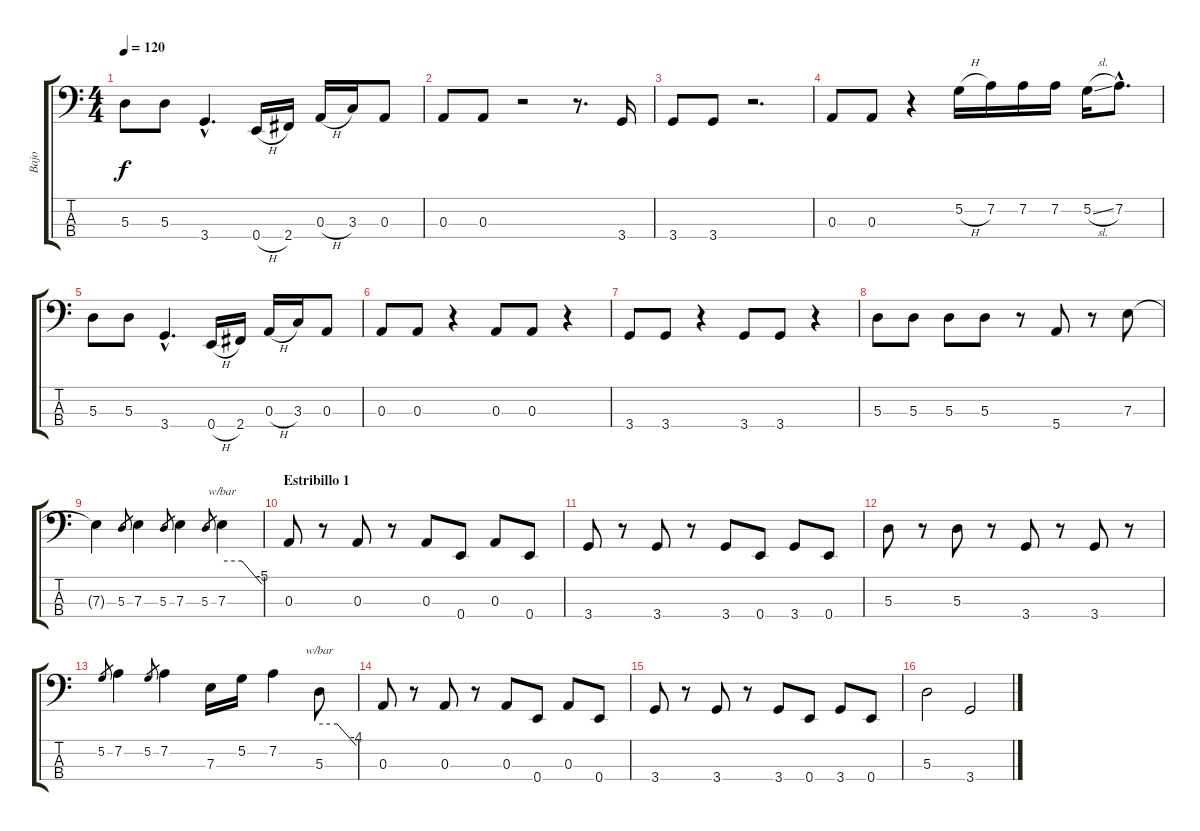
\track ("Bajo" "Bajo") {instrument electricbasspick}
\staff {score tabs}
\tuning (G2 D2 A1 E1) {hide}
\ts (4 4)
\tempo 120
\clef f4
\ks c
5.3.8{dy f} 5.3.8 3.4{hac}.4{d} 0.4{h}.16 2.4.16 0.3{h}.16 3.3.16 0.3.8 |
0.3.8 0.3.8 r.2 r.8{d} 3.4.16 |
3.4.8 3.4.8 r.2{d} |
0.3.8 0.3.8 r.4 5.2{h}.16 7.2.16 7.2.16 7.2.16 5.2{sl}.16 7.2{hac}.8{d} |
5.3.8 5.3.8 3.4{hac}.4{d} 0.4{h}.16 2.4.16 0.3{h}.16 3.3.16 0.3.8 |
0.3.8 0.3.8 r.4 0.3.8 0.3.8 r.4 |
3.4.8 3.4.8 r.4 3.4.8 3.4.8 r.4 |
5.3.8 5.3.8 5.3.8 5.3.8 r.8 5.4.8 r.8 7.3.8 |
7.3{t}.4 5.3.8{gr} 7.3.4 5.3.8{gr} 7.3.4 5.3.8{gr} 7.3.4{tbe (custom default 0 0 30 0 60 -20)} |
\section ("" "Estribillo 1")
0.3.8 r.8 0.3.8 r.8 0.3.8 0.4.8 0.3.8 0.4.8 |
3.4.8 r.8 3.4.8 r.8 3.4.8 0.4.8 3.4.8 0.4.8 |
5.3.8 r.8 5.3.8 r.8 3.4.8 r.8 3.4.8 r.8 |
5.2.8{gr} 7.2.4 5.2.8{gr} 7.2.4 7.3.16 5.2.16 7.2.4 5.3.8{tbe (custom default 0 0 29 0 60 -16)} |
0.3.8 r.8 0.3.8 r.8 0.3.8 0.4.8 0.3.8 0.4.8 |
3.4.8 r.8 3.4.8 r.8 3.4.8 0.4.8 3.4.8 0.4.8 |
5.3.2 3.4.2
